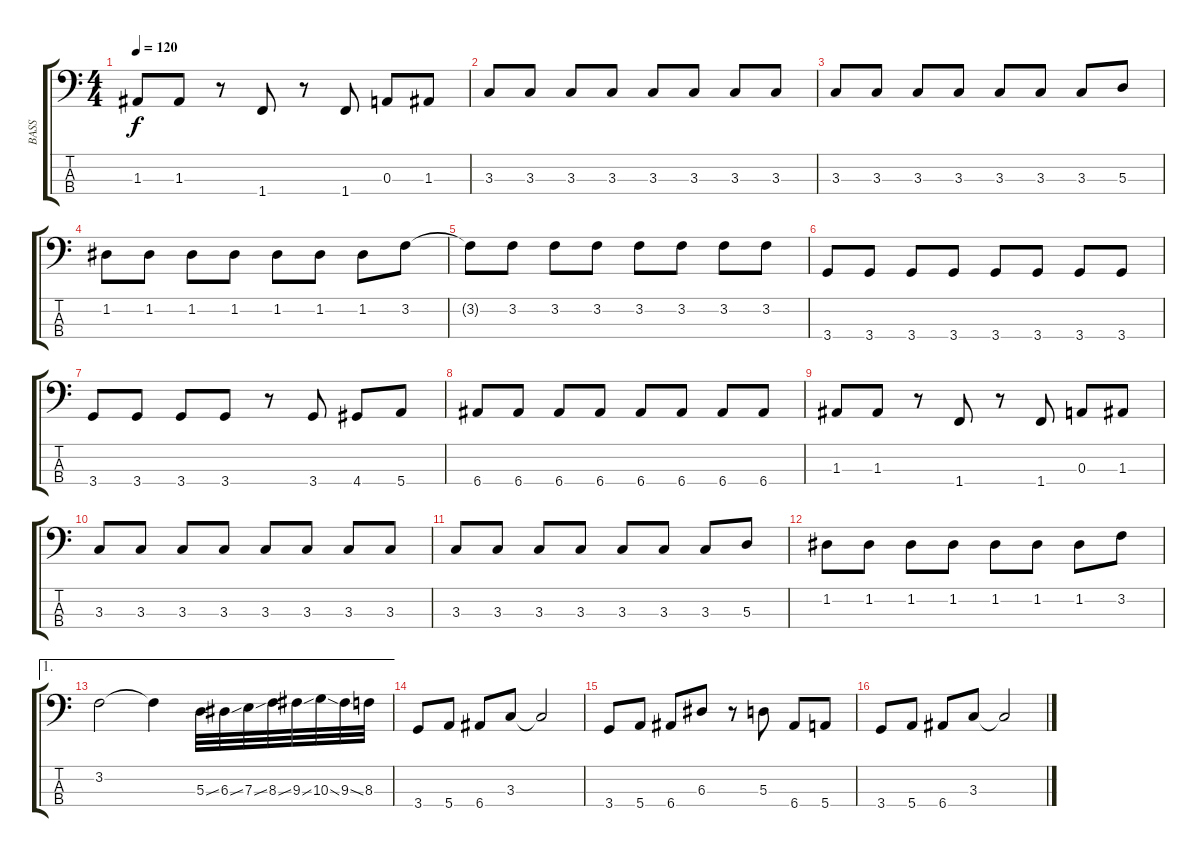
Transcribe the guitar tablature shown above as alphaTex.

\track ("BASS" "BASS") {instrument electricbassfinger}
\staff {score tabs}
\tuning (G2 D2 A1 E1) {hide}
\ts (4 4)
\tempo 120
\clef f4
\ks c
1.3.8{dy f} 1.3.8 r.8 1.4.8 r.8 1.4.8 0.3.8 1.3.8 |
3.3.8 3.3.8 3.3.8 3.3.8 3.3.8 3.3.8 3.3.8 3.3.8 |
3.3.8 3.3.8 3.3.8 3.3.8 3.3.8 3.3.8 3.3.8 5.3.8 |
1.2.8 1.2.8 1.2.8 1.2.8 1.2.8 1.2.8 1.2.8 3.2.8 |
3.2{t}.8 3.2.8 3.2.8 3.2.8 3.2.8 3.2.8 3.2.8 3.2.8 |
3.4.8 3.4.8 3.4.8 3.4.8 3.4.8 3.4.8 3.4.8 3.4.8 |
3.4.8 3.4.8 3.4.8 3.4.8 r.8 3.4.8 4.4.8 5.4.8 |
6.4.8 6.4.8 6.4.8 6.4.8 6.4.8 6.4.8 6.4.8 6.4.8 |
1.3.8 1.3.8 r.8 1.4.8 r.8 1.4.8 0.3.8 1.3.8 |
3.3.8 3.3.8 3.3.8 3.3.8 3.3.8 3.3.8 3.3.8 3.3.8 |
3.3.8 3.3.8 3.3.8 3.3.8 3.3.8 3.3.8 3.3.8 5.3.8 |
1.2.8 1.2.8 1.2.8 1.2.8 1.2.8 1.2.8 1.2.8 3.2.8 |
\ae 1
3.2.2 3.2{t}.4 5.3{ss}.32 6.3{ss}.32 7.3{ss}.32 8.3{ss}.32 9.3{ss}.32 10.3{ss}.32 9.3{ss}.32 8.3.32 |
3.4.8 5.4.8 6.4.8 3.3.8 3.3{t}.2 |
3.4.8 5.4.8 6.4.8 6.3.8 r.8 5.3.8 6.4.8 5.4.8 |
3.4.8 5.4.8 6.4.8 3.3.8 3.3{t}.2
